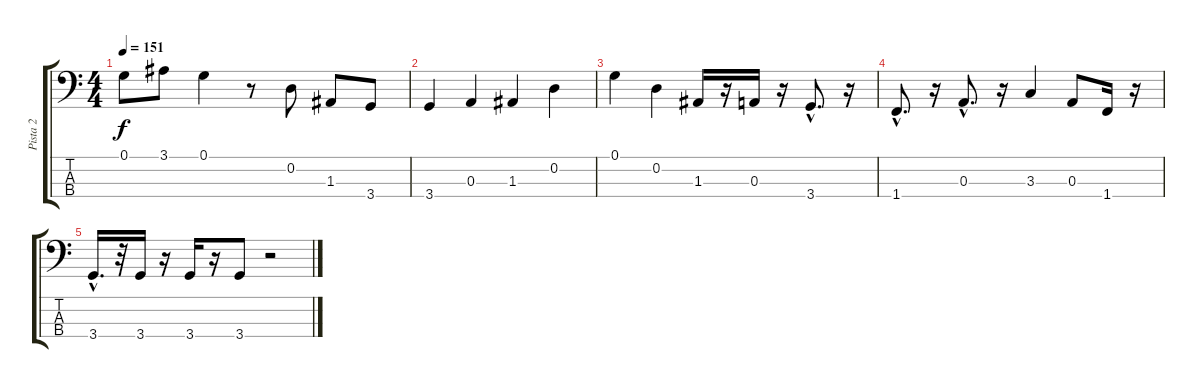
\track ("Pista 2" "Pista 2") {instrument slapbass2}
\staff {score tabs}
\tuning (G2 D2 A1 E1) {hide}
\ts (4 4)
\tempo 151
\clef f4
\ks c
0.1.8{dy f} 3.1.8 0.1.4 r.8 0.2.8 1.3.8 3.4.8 |
3.4.4 0.3.4 1.3.4 0.2.4 |
0.1.4 0.2.4 1.3.16 r.16 0.3.16 r.16 3.4{hac}.8{d} r.16 |
1.4{hac}.8{d} r.16 0.3{hac}.8{d} r.16 3.3.4 0.3.8 1.4.16 r.16 |
3.4{hac}.16{d} r.32 3.4.16 r.16 3.4.16 r.16 3.4.8 r.2
